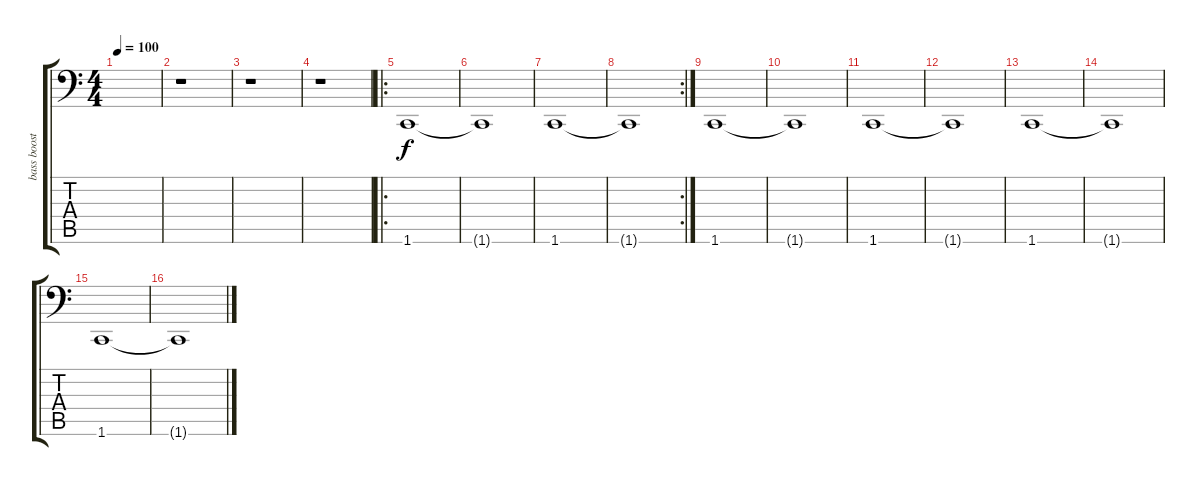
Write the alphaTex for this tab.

\track ("bass boost" "bass boost") {instrument electricbassfinger}
\staff {score tabs}
\tuning (C3 G2 D2 A1 E1 B0) {hide}
\ts (4 4)
\tempo 100
\clef f4
\ks c
|
r.1 |
r.1 |
r.1 |
\ro
1.6.1 |
1.6{t}.1{dy f} |
1.6.1 |
\rc 2
1.6{t}.1 |
1.6.1 |
1.6{t}.1 |
1.6.1 |
1.6{t}.1 |
1.6.1 |
1.6{t}.1 |
1.6.1 |
1.6{t}.1
